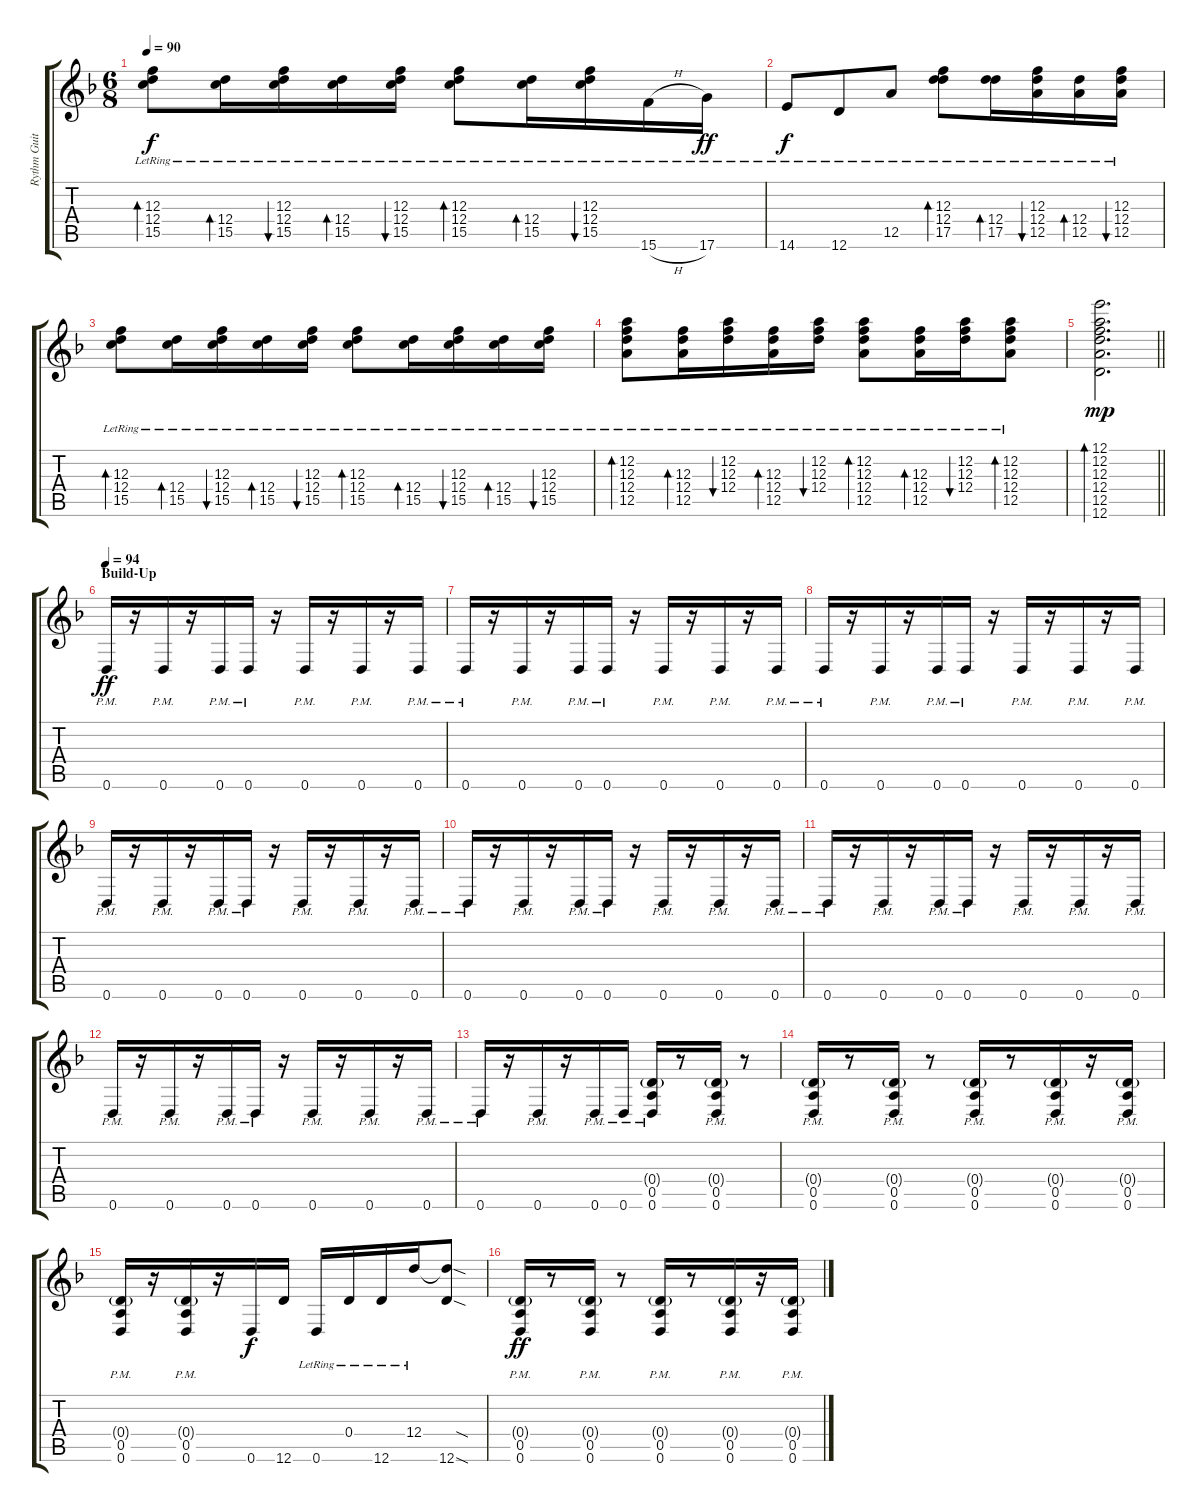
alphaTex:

\track ("Rythm Guitar 2" "Rythm Guit") {instrument distortionguitar}
\staff {score tabs}
\tuning (E4 A3 F3 D3 A2 D2) {hide}
\ts (6 8)
\tempo 90
\clef g2
\ks dminor
(12.3{lr} 12.4{lr} 15.5{lr}).8{bd 60 dy f} (12.4{lr} 15.5{lr}).16{bd 60} (12.3{lr} 12.4{lr} 15.5{lr}).16{bu 60} (12.4{lr} 15.5{lr}).16{bd 60} (12.3{lr} 12.4{lr} 15.5{lr}).16{bu 60} (12.3{lr} 12.4{lr} 15.5{lr}).8{bd 60} (12.4{lr} 15.5{lr}).16{bd 60} (12.3{lr} 12.4{lr} 15.5{lr}).16{bu 60} 15.6{h lr}.16 17.6{lr}.16{dy ff} |
14.6{lr}.8{dy f} 12.6{lr}.8 12.5{lr}.8 (12.3{lr} 12.4{lr} 17.5{lr}).8{bd 60} (12.4{lr} 17.5{lr}).16{bd 60} (12.3{lr} 12.4{lr} 12.5{lr}).16{bu 60} (12.4{lr} 12.5{lr}).16{bd 60} (12.3{lr} 12.4{lr} 12.5{lr}).16{bu 60} |
(12.3{lr} 12.4{lr} 15.5{lr}).8{bd 60} (12.4{lr} 15.5{lr}).16{bd 60} (12.3{lr} 12.4{lr} 15.5{lr}).16{bu 60} (12.4{lr} 15.5{lr}).16{bd 60} (12.3{lr} 12.4{lr} 15.5{lr}).16{bu 60} (12.3{lr} 12.4{lr} 15.5{lr}).8{bd 60} (12.4{lr} 15.5{lr}).16{bd 60} (12.3{lr} 12.4{lr} 15.5{lr}).16{bu 60} (12.4{lr} 15.5{lr}).16{bd 60} (12.3{lr} 12.4{lr} 15.5{lr}).16{bu 60} |
(12.2{lr} 12.3{lr} 12.4{lr} 12.5{lr}).8{bd 60} (12.3{lr} 12.4{lr} 12.5{lr}).16{bd 60} (12.2{lr} 12.3{lr} 12.4{lr}).16{bu 60} (12.3{lr} 12.4{lr} 12.5{lr}).16{bd 60} (12.2{lr} 12.3{lr} 12.4{lr}).16{bu 60} (12.2{lr} 12.3{lr} 12.4{lr} 12.5{lr}).8{bd 60} (12.3{lr} 12.4{lr} 12.5{lr}).16{bd 60} (12.2{lr} 12.3{lr} 12.4{lr}).16{bu 60} (12.2{lr} 12.3{lr} 12.4{lr} 12.5{lr}).8{bd 60} |
\barLineRight lightlight
(12.1 12.2 12.3 12.4 12.5 12.6).2{d bd 120 dy mp} |
\section ("" "Build-Up")
\tempo 94
0.6{pm}.16{dy ff volume 14 balance 13 instrument distortionguitar} r.16 0.6{pm}.16 r.16 0.6{pm}.16 0.6{pm}.16 r.16 0.6{pm}.16 r.16 0.6{pm}.16 r.16 0.6{pm}.16 |
0.6{pm}.16 r.16 0.6{pm}.16 r.16 0.6{pm}.16 0.6{pm}.16 r.16 0.6{pm}.16 r.16 0.6{pm}.16 r.16 0.6{pm}.16 |
0.6{pm}.16 r.16 0.6{pm}.16 r.16 0.6{pm}.16 0.6{pm}.16 r.16 0.6{pm}.16 r.16 0.6{pm}.16 r.16 0.6{pm}.16 |
0.6{pm}.16 r.16 0.6{pm}.16 r.16 0.6{pm}.16 0.6{pm}.16 r.16 0.6{pm}.16 r.16 0.6{pm}.16 r.16 0.6{pm}.16 |
0.6{pm}.16 r.16 0.6{pm}.16 r.16 0.6{pm}.16 0.6{pm}.16 r.16 0.6{pm}.16 r.16 0.6{pm}.16 r.16 0.6{pm}.16 |
0.6{pm}.16 r.16 0.6{pm}.16 r.16 0.6{pm}.16 0.6{pm}.16 r.16 0.6{pm}.16 r.16 0.6{pm}.16 r.16 0.6{pm}.16 |
0.6{pm}.16 r.16 0.6{pm}.16 r.16 0.6{pm}.16 0.6{pm}.16 r.16 0.6{pm}.16 r.16 0.6{pm}.16 r.16 0.6{pm}.16 |
0.6{pm}.16 r.16 0.6{pm}.16 r.16 0.6{pm}.16 0.6{pm}.16 (0.4{g} 0.5 0.6{pm}).16 r.8 (0.4{g} 0.5 0.6{pm}).16 r.8 |
(0.4{g} 0.5 0.6{pm}).16 r.8 (0.4{g} 0.5 0.6{pm}).16 r.8 (0.4{g} 0.5 0.6{pm}).16 r.8 (0.4{g} 0.5 0.6{pm}).16 r.16 (0.4{g} 0.5 0.6{pm}).16 |
(0.4{g} 0.5 0.6{pm}).16 r.16 (0.4{g} 0.5 0.6{pm}).16 r.16 0.6.16{dy f} 12.6.16 0.6{lr}.16 0.4{lr}.16 12.6{lr}.16 12.4{lr}.16 (12.4{sod t} 12.6{sod}).8 |
(0.4{g} 0.5 0.6{pm}).16{dy ff} r.8 (0.4{g} 0.5 0.6{pm}).16 r.8 (0.4{g} 0.5 0.6{pm}).16 r.8 (0.4{g} 0.5 0.6{pm}).16 r.16 (0.4{g} 0.5 0.6{pm}).16
